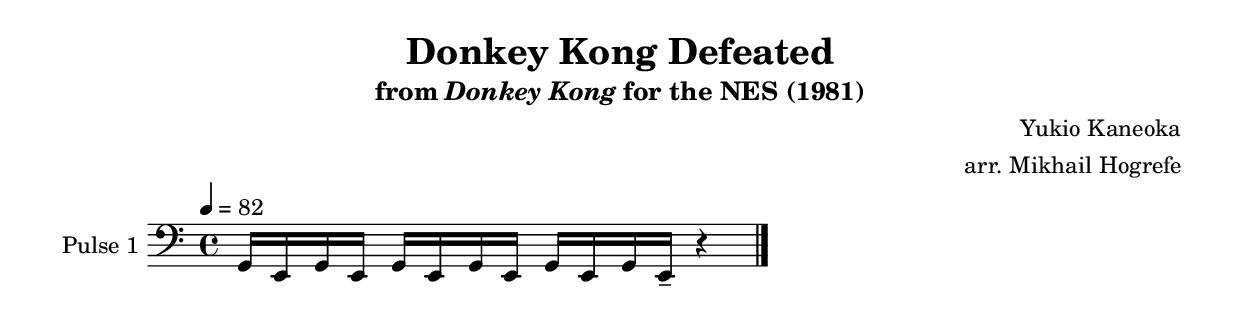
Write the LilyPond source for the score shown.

\version "2.22.0"

\book {
    \header {
        title = "Donkey Kong Defeated"
        subtitle = \markup { "from" {\italic "Donkey Kong"} "for the NES (1981)" }
        composer = "Yukio Kaneoka"
        arranger = "arr. Mikhail Hogrefe"
    }

    \score {
        {
            \new StaffGroup <<
                \new Staff \relative c {
                    \set Staff.instrumentName = "Pulse 1"
                    \set Staff.shortInstrumentName = "P.1"
\key c \major
\clef bass
\tempo 4 = 82

g16 e g e g e g e g e g e-- r4 |
\bar "|."
                }
            >>
        }
        \layout {
            \context {
                \Staff
                \RemoveEmptyStaves
            }
            \context {
                \DrumStaff
                \RemoveEmptyStaves
            }
            \context {
                % Force measures to widen, revealing second glissando line
                \Score
                \override SpacingSpanner.base-shortest-duration = #(ly:make-moment 1/32)
            }
        }
        \midi {}
    }
}
